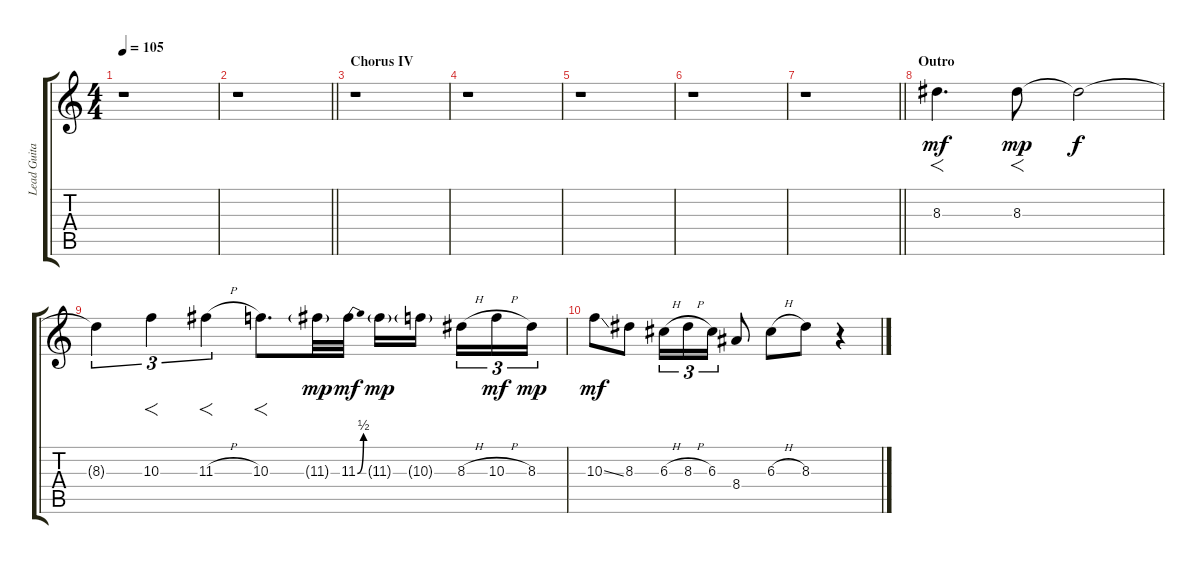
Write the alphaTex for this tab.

\track ("Lead Guitar" "Lead Guita") {instrument overdrivenguitar}
\staff {score tabs}
\tuning (E4 B3 G3 D3 A2 E2) {hide}
\ts (4 4)
\tempo 105
\clef g2
\ks c
r.1{dy f} |
\barLineRight lightlight
r.1 |
\section ("" "Chorus IV")
r.1 |
r.1 |
r.1 |
r.1 |
\barLineRight lightlight
r.1 |
\section ("" "Outro")
8.3.4{f d dy mf} 8.3.8{f dy mp} 8.3{t}.2{dy f} |
8.3{t}.4{tu (3 2)} 10.3.4{f tu (3 2) volume 2} 11.3{h}.4{f tu (3 2)} 10.3.8{f d} 11.3{g}.32{dy mp} 11.3{be (bend 0 0 60 2)}.32{dy mf} 11.3{g}.16{dy mp} 10.3{g}.16{beam splitsecondary} 8.3{h}.16{tu (3 2)} 10.3{h}.16{tu (3 2) dy mf} 8.3.16{tu (3 2) dy mp} |
10.3{ss}.8{dy mf} 8.3.8 6.3{h}.16{tu (3 2)} 8.3{h}.16{tu (3 2)} 6.3.16{tu (3 2)} 8.4.8 6.3{h}.8 8.3.8 r.4
